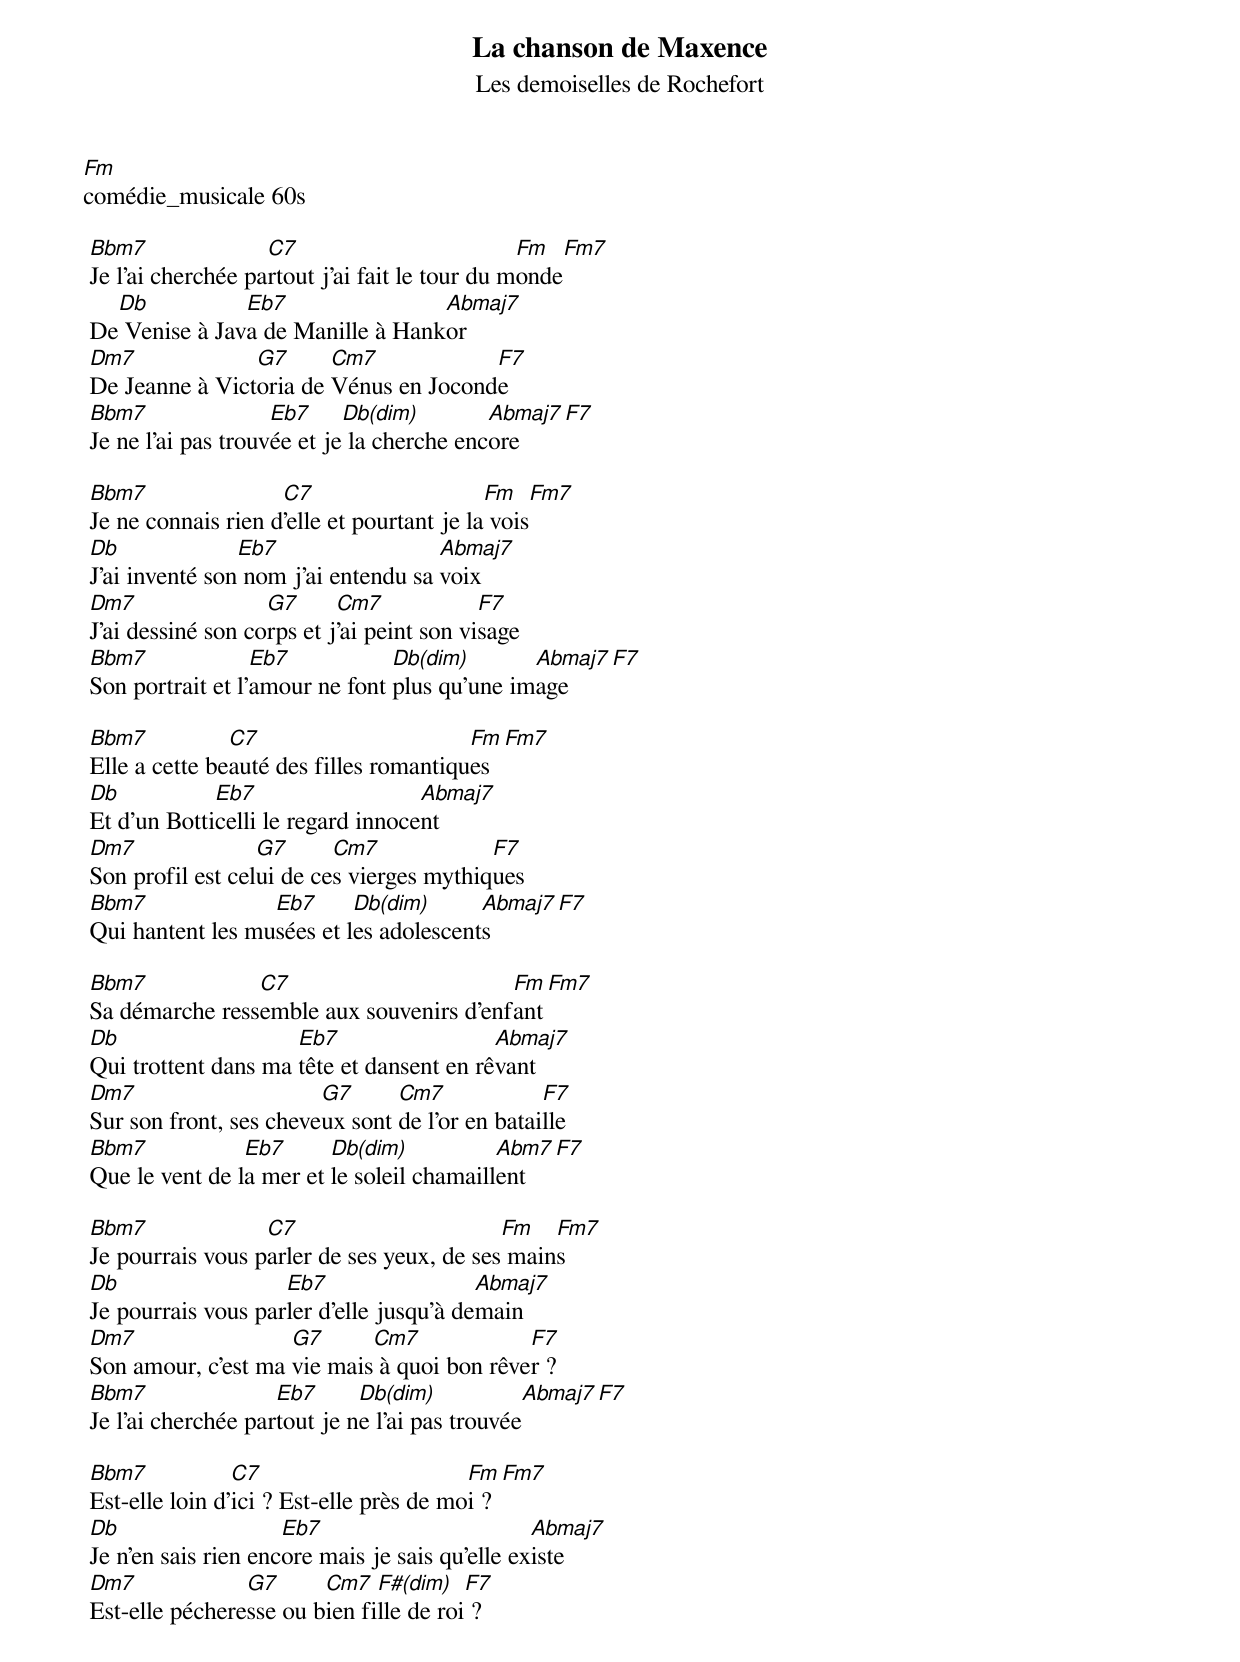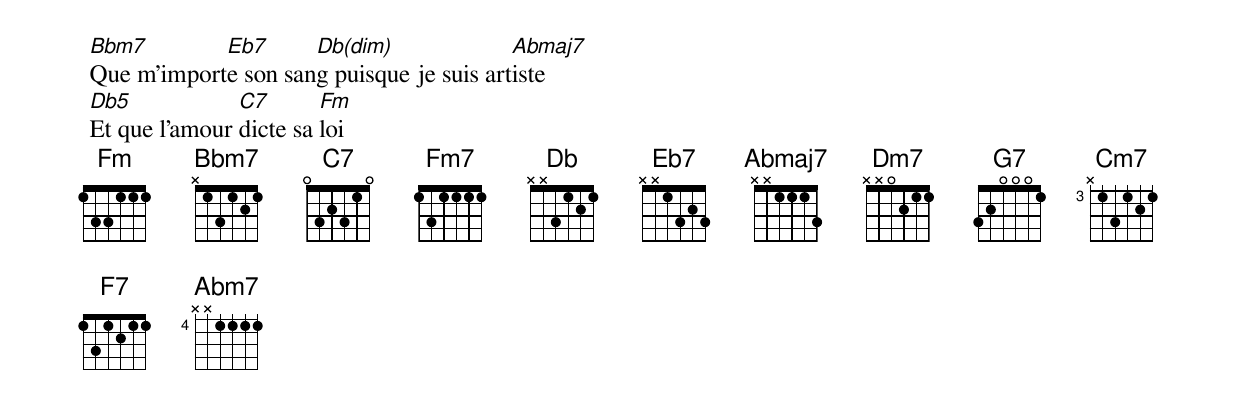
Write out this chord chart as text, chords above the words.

La chanson de Maxence
Les demoiselles de Rochefort
Fm
comédie_musicale 60s

 Bbm7               C7                          Fm  Fm7
 Je l'ai cherchée partout j'ai fait le tour du monde
   Db           Eb7                Abmaj7
 De Venise à Java de Manille à Hankor
 Dm7             G7      Cm7            F7
 De Jeanne à Victoria de Vénus en Joconde
 Bbm7                Eb7     Db(dim)        Abmaj7  F7
 Je ne l'ai pas trouvée et je la cherche encore

 Bbm7                C7                     Fm   Fm7
 Je ne connais rien d'elle et pourtant je la vois
 Db              Eb7                  Abmaj7
 J'ai inventé son nom j'ai entendu sa voix
 Dm7                G7      Cm7             F7
 J'ai dessiné son corps et j'ai peint son visage
 Bbm7              Eb7           Db(dim)       Abmaj7  F7
 Son portrait et l'amour ne font plus qu'une image

 Bbm7           C7                       Fm  Fm7
 Elle a cette beauté des filles romantiques
 Db           Eb7                   Abmaj7
 Et d'un Botticelli le regard innocent
 Dm7               G7      Cm7             F7
 Son profil est celui de ces vierges mythiques
 Bbm7              Eb7      Db(dim)      Abmaj7  F7
 Qui hantent les musées et les adolescents

 Bbm7            C7                       Fm  Fm7
 Sa démarche ressemble aux souvenirs d'enfant
 Db                   Eb7                  Abmaj7
 Qui trottent dans ma tête et dansent en rêvant
 Dm7                     G7      Cm7             F7
 Sur son front, ses cheveux sont de l'or en bataille
 Bbm7            Eb7      Db(dim)           Abm7  F7
 Que le vent de la mer et le soleil chamaillent

 Bbm7              C7                       Fm   Fm7
 Je pourrais vous parler de ses yeux, de ses mains
 Db                  Eb7                  Abmaj7
 Je pourrais vous parler d'elle jusqu'à demain
 Dm7                 G7      Cm7             F7
 Son amour, c'est ma vie mais à quoi bon rêver ?
 Bbm7                Eb7      Db(dim)           Abmaj7  F7
 Je l'ai cherchée partout je ne l'ai pas trouvée

 Bbm7            C7                       Fm  Fm7
 Est-elle loin d'ici ? Est-elle près de moi ?
 Db                   Eb7                        Abmaj7
 Je n'en sais rien encore mais je sais qu'elle existe
 Dm7             G7      Cm7   F#(dim)   F7
 Est-elle pécheresse ou bien fille de roi ?
 Bbm7        Eb7      Db(dim)              Abmaj7
 Que m'importe son sang puisque je suis artiste
 Db5            C7       Fm
 Et que l'amour dicte sa loi
